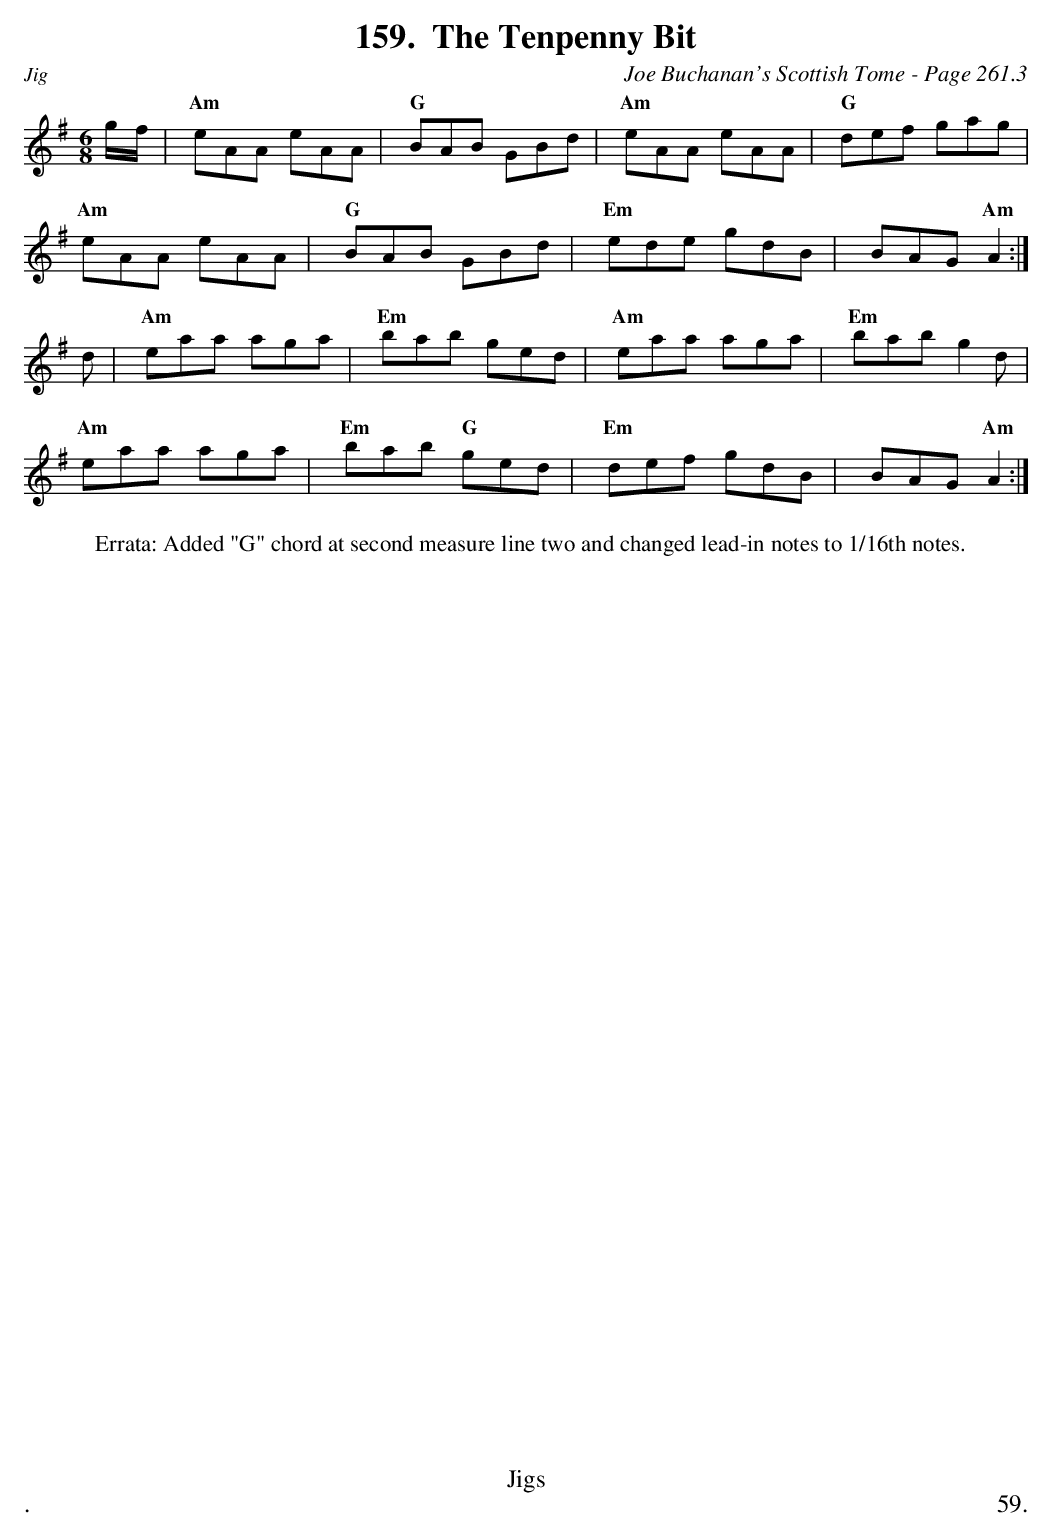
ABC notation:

X:1
T:Tenpenny Bit, The
C:Joe Buchanan's Scottish Tome - Page 261.3
L:1/8
M:6/8
K:G
g/f/ | "Am"eAA eAA | "G"BAB GBd | "Am"eAA eAA | "G"def gag |
"Am"eAA eAA | "G"BAB GBd | "Em"ede gdB | BAG "Am"A2 :|
d | "Am"eaa aga | "Em"bab ged | "Am"eaa aga | "Em"bab g2 d |
"Am"eaa aga | "Em"bab "G"ged | "Em"def gdB | BAG "Am"A2 :|
W:Errata: Added "G" chord at second measure line two and changed lead-in notes to 1/16th notes.
